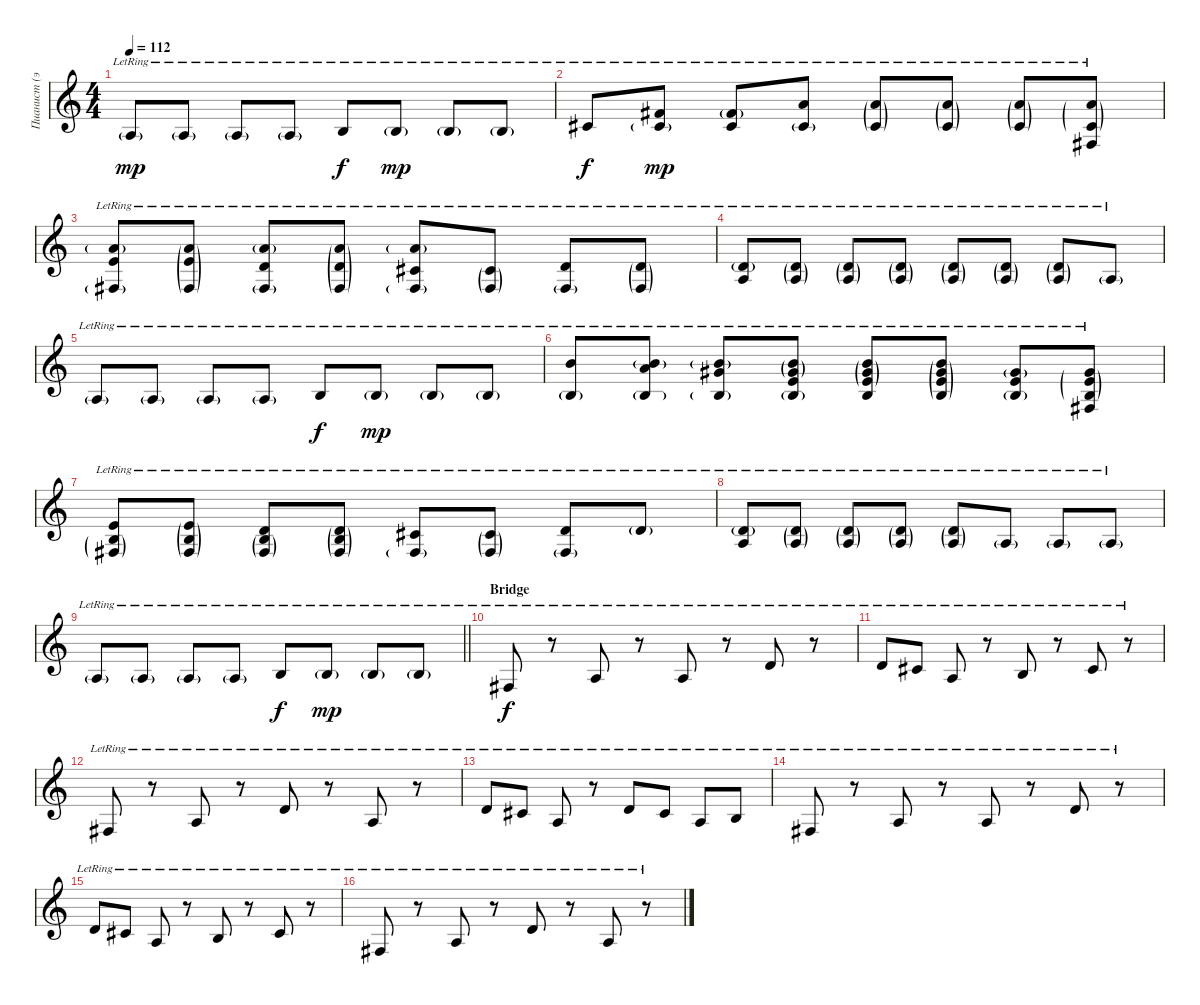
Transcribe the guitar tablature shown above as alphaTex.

\track ("Пианист (эффект)" "Пианист (э") {instrument electricpiano1}
\staff {score}
\tuning (E4 B3 G3 D3 A2 E2) {hide}
\ts (4 4)
\tempo 112
\clef g2
\ks c
12.5{g lr}.8{dy mp} 12.5{g lr}.8 12.5{g lr}.8 12.5{g lr}.8 14.5{lr}.8{dy f} 14.5{g lr}.8{dy mp} 14.5{g lr}.8 14.5{g lr}.8 |
11.4{lr}.8{dy f} (11.3{lr} 11.4{g lr}).8{dy mp} (11.3{g lr} 11.4{lr}).8 (14.3{lr} 11.4{g lr}).8 (14.3{g lr} 11.4{g lr}).8 (14.3{g lr} 11.4{g lr}).8 (14.3{g lr} 11.4{g lr}).8 (14.3{g lr} 11.4{g lr} 9.5{lr}).8 |
(14.3{g lr} 14.4{lr} 9.5{g lr}).8 (14.3{g lr} 14.4{g lr} 9.5{g lr}).8 (14.3{g lr} 12.4{lr} 9.5{g lr}).8 (14.3{g lr} 12.4{g lr} 9.5{g lr}).8 (14.3{g lr} 11.4{lr} 9.5{g lr}).8 (11.4{g lr} 9.5{g lr}).8 (12.4{lr} 9.5{g lr}).8 (12.4{g lr} 9.5{g lr}).8 |
(12.4{g lr} 12.5{lr}).8 (12.4{g lr} 12.5{g lr}).8 (12.4{g lr} 12.5{g lr}).8 (12.4{g lr} 12.5{g lr}).8 (12.4{g lr} 12.5{g lr}).8 (12.4{g lr} 12.5{g lr}).8 (12.4{g lr} 12.5{g lr}).8 12.5{g lr}.8 |
12.5{g lr}.8 12.5{g lr}.8 12.5{g lr}.8 12.5{g lr}.8 14.5{lr}.8{dy f} 14.5{g lr}.8{dy mp} 14.5{g lr}.8 14.5{g lr}.8 |
(12.2{lr} 14.5{g lr}).8 (12.2{g lr} 14.3{lr} 14.5{g lr}).8 (12.2{g lr} 13.3{lr} 14.5{g lr}).8 (12.2{g lr} 13.3{g lr} 14.4{lr} 14.5{g lr}).8 (12.2{g lr} 13.3{g lr} 14.4{g lr} 14.5{lr}).8 (12.2{g lr} 13.3{g lr} 14.4{g lr} 14.5{g lr}).8 (13.3{g lr} 14.4{lr} 14.5{g lr}).8 (13.3{g lr} 14.4{g lr} 14.5{g lr} 14.6{lr}).8 |
(14.4{lr} 14.5{g lr} 14.6{g lr}).8 (14.4{g lr} 14.5{g lr} 14.6{g lr}).8 (12.4{lr} 14.5{g lr} 14.6{g lr}).8 (12.4{g lr} 14.5{g lr} 14.6{g lr}).8 (11.4{lr} 14.6{g lr}).8 (11.4{g lr} 14.6{g lr}).8 (12.4{lr} 14.6{g lr}).8 12.4{g lr}.8 |
(12.4{g lr} 12.5{lr}).8 (12.4{g lr} 12.5{g lr}).8 (12.4{g lr} 12.5{g lr}).8 (12.4{g lr} 12.5{g lr}).8 (12.4{g lr} 12.5{g lr}).8 12.5{g lr}.8 12.5{g lr}.8 12.5{g lr}.8 |
\barLineRight lightlight
12.5{g lr}.8 12.5{g lr}.8 12.5{g lr}.8 12.5{g lr}.8 14.5{lr}.8{dy f} 14.5{g lr}.8{dy mp} 14.5{g lr}.8 14.5{g lr}.8 |
\section ("" "Bridge")
4.4{lr}.8{dy f} r.8 2.3{lr}.8 r.8 2.3{lr}.8 r.8 3.2{lr}.8 r.8 |
3.2{lr}.8 2.2{lr}.8 2.3{lr}.8 r.8 4.3{lr}.8 r.8 6.3{lr}.8 r.8 |
4.4{lr}.8 r.8 2.3{lr}.8 r.8 3.2{lr}.8 r.8 2.3{lr}.8 r.8 |
3.2{lr}.8 2.2{lr}.8 2.3{lr}.8 r.8 3.2{lr}.8 2.2{lr}.8 2.3{lr}.8 4.3{lr}.8 |
4.4{lr}.8 r.8 2.3{lr}.8 r.8 2.3{lr}.8 r.8 3.2{lr}.8 r.8 |
3.2{lr}.8 2.2{lr}.8 2.3{lr}.8 r.8 4.3{lr}.8 r.8 6.3{lr}.8 r.8 |
4.4{lr}.8 r.8 2.3{lr}.8 r.8 3.2{lr}.8 r.8 2.3{lr}.8 r.8
